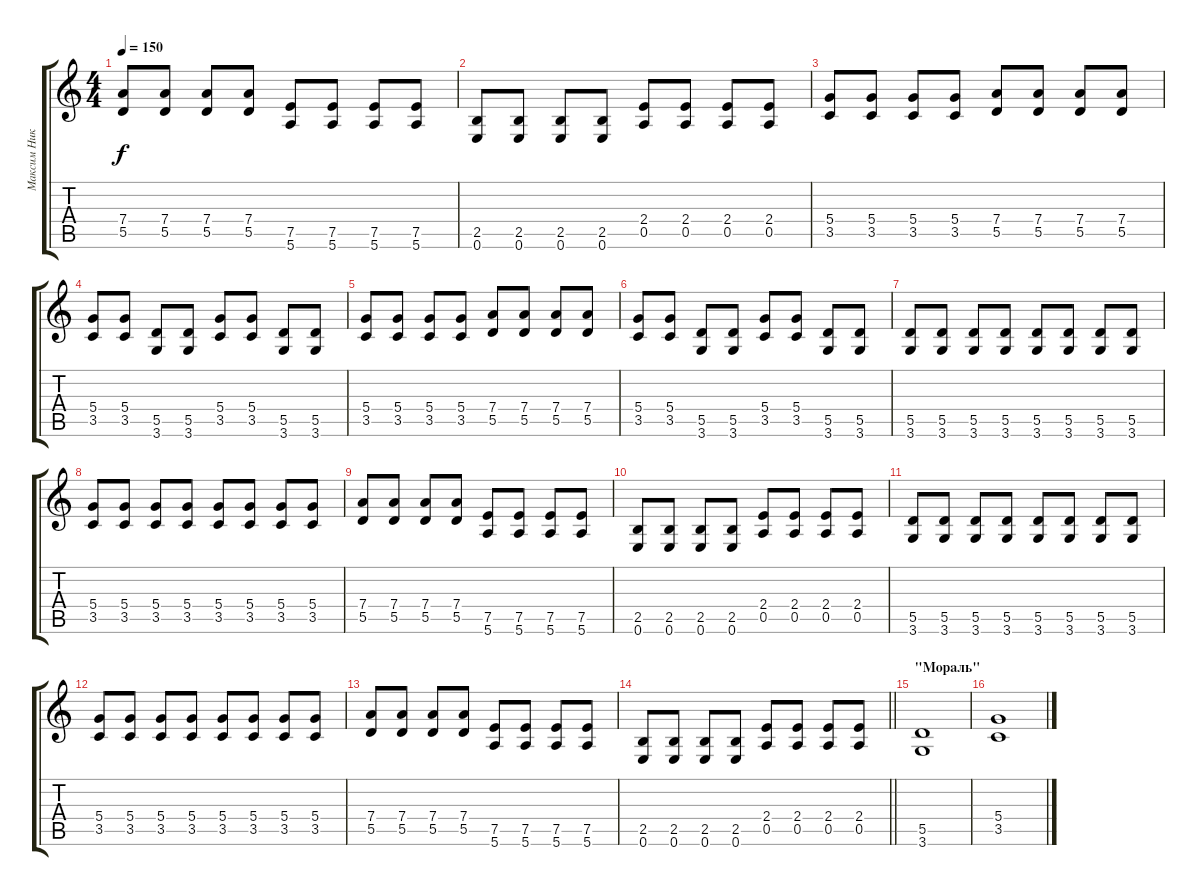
\track ("Максим Никитенко" "Максим Ник") {instrument overdrivenguitar}
\staff {score tabs}
\tuning (E4 B3 G3 D3 A2 E2) {hide}
\ts (4 4)
\tempo 150
\clef g2
\ks c
(7.4 5.5).8{dy f} (7.4 5.5).8 (7.4 5.5).8 (7.4 5.5).8 (7.5 5.6).8 (7.5 5.6).8 (7.5 5.6).8 (7.5 5.6).8 |
(2.5 0.6).8 (2.5 0.6).8 (2.5 0.6).8 (2.5 0.6).8 (2.4 0.5).8 (2.4 0.5).8 (2.4 0.5).8 (2.4 0.5).8 |
(5.4 3.5).8 (5.4 3.5).8 (5.4 3.5).8 (5.4 3.5).8 (7.4 5.5).8 (7.4 5.5).8 (7.4 5.5).8 (7.4 5.5).8 |
(5.4 3.5).8 (5.4 3.5).8 (5.5 3.6).8 (5.5 3.6).8 (5.4 3.5).8 (5.4 3.5).8 (5.5 3.6).8 (5.5 3.6).8 |
(5.4 3.5).8 (5.4 3.5).8 (5.4 3.5).8 (5.4 3.5).8 (7.4 5.5).8 (7.4 5.5).8 (7.4 5.5).8 (7.4 5.5).8 |
(5.4 3.5).8 (5.4 3.5).8 (5.5 3.6).8 (5.5 3.6).8 (5.4 3.5).8 (5.4 3.5).8 (5.5 3.6).8 (5.5 3.6).8 |
(5.5 3.6).8 (5.5 3.6).8 (5.5 3.6).8 (5.5 3.6).8 (5.5 3.6).8 (5.5 3.6).8 (5.5 3.6).8 (5.5 3.6).8 |
(5.4 3.5).8 (5.4 3.5).8 (5.4 3.5).8 (5.4 3.5).8 (5.4 3.5).8 (5.4 3.5).8 (5.4 3.5).8 (5.4 3.5).8 |
(7.4 5.5).8 (7.4 5.5).8 (7.4 5.5).8 (7.4 5.5).8 (7.5 5.6).8 (7.5 5.6).8 (7.5 5.6).8 (7.5 5.6).8 |
(2.5 0.6).8 (2.5 0.6).8 (2.5 0.6).8 (2.5 0.6).8 (2.4 0.5).8 (2.4 0.5).8 (2.4 0.5).8 (2.4 0.5).8 |
(5.5 3.6).8 (5.5 3.6).8 (5.5 3.6).8 (5.5 3.6).8 (5.5 3.6).8 (5.5 3.6).8 (5.5 3.6).8 (5.5 3.6).8 |
(5.4 3.5).8 (5.4 3.5).8 (5.4 3.5).8 (5.4 3.5).8 (5.4 3.5).8 (5.4 3.5).8 (5.4 3.5).8 (5.4 3.5).8 |
(7.4 5.5).8 (7.4 5.5).8 (7.4 5.5).8 (7.4 5.5).8 (7.5 5.6).8 (7.5 5.6).8 (7.5 5.6).8 (7.5 5.6).8 |
\barLineRight lightlight
(2.5 0.6).8 (2.5 0.6).8 (2.5 0.6).8 (2.5 0.6).8 (2.4 0.5).8 (2.4 0.5).8 (2.4 0.5).8 (2.4 0.5).8 |
\section ("" "\"Мораль\"")
(5.5 3.6).1 |
(5.4 3.5).1
